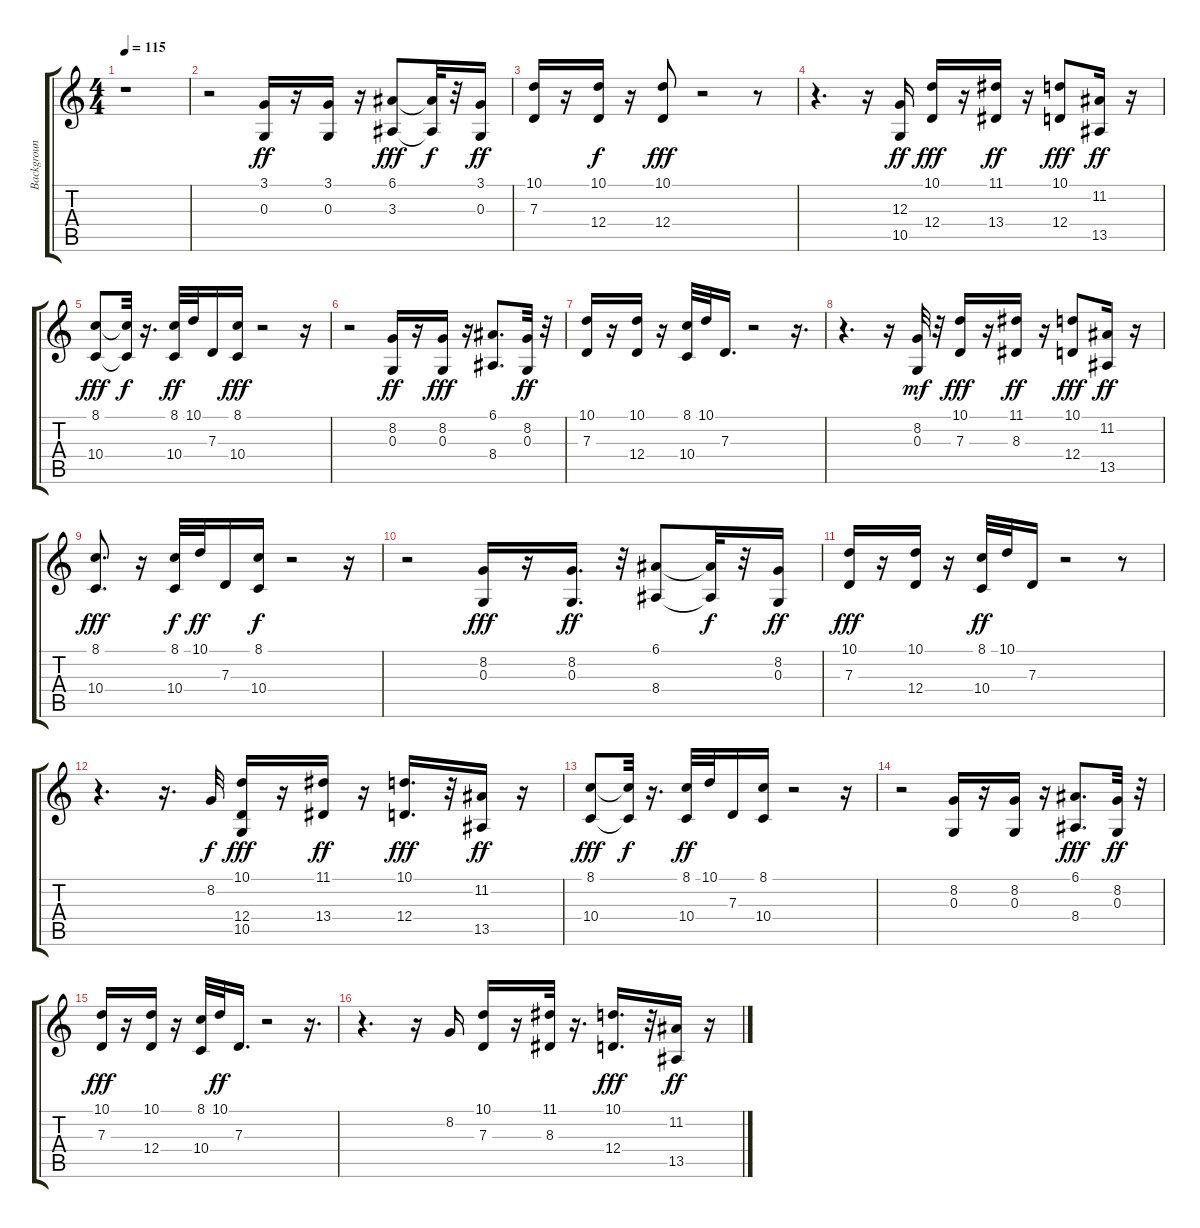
\track ("Backgroun" "Backgroun") {instrument blownbottle}
\staff {score tabs}
\tuning (E4 B3 G3 D3 A2 E2) {hide}
\ts (4 4)
\tempo 115
\clef g2
\ks c
r.1{dy f} |
r.2 (3.1 0.3).16{dy ff} r.16 (3.1 0.3).16 r.16 (6.1 3.3).8{dy fff} (6.1{t} 3.3{t}).32{dy f} r.32 (3.1 0.3).16{dy ff} |
(10.1 7.3).16 r.16 (10.1 12.4).16{dy f} r.16 (10.1 12.4).8{dy fff} r.2 r.8 |
r.4{d} r.16 (12.3 10.5).16{dy ff} (10.1 12.4).16{dy fff} r.16 (11.1 13.4).16{dy ff} r.16 (10.1 12.4).8{dy fff} (11.2 13.5).16{dy ff} r.16 |
(8.1 10.4).8{dy fff} (8.1{t} 10.4{t}).32{dy f} r.16{d} (8.1 10.4).32{dy ff} 10.1.32 7.3.16 (8.1 10.4).16{dy fff} r.2 r.16 |
r.2 (8.2 0.3).16{dy ff} r.16 (8.2 0.3).16{dy fff} r.16 (6.1 8.4).8{d} (8.2 0.3).32{dy ff} r.32 |
(10.1 7.3).16 r.16 (10.1 12.4).16 r.16 (8.1 10.4).32 10.1.32 7.3.16{d} r.2 r.16{d} |
r.4{d} r.16 (8.2 0.3).32{dy mf} r.32 (10.1 7.3).16{dy fff} r.16 (11.1 8.3).16{dy ff} r.16 (10.1 12.4).8{dy fff} (11.2 13.5).16{dy ff} r.16 |
(8.1 10.4).8{d dy fff} r.16 (8.1 10.4).32{dy f} 10.1.32{dy ff} 7.3.16 (8.1 10.4).16{dy f} r.2 r.16 |
r.2 (8.2 0.3).16{dy fff} r.16 (8.2 0.3).16{d dy ff} r.32 (6.1 8.4).8 (6.1{t} 8.4{t}).32{dy f} r.32 (8.2 0.3).16{dy ff} |
(10.1 7.3).16{dy fff} r.16 (10.1 12.4).16 r.16 (8.1 10.4).32{dy ff} 10.1.32 7.3.16 r.2 r.8 |
r.4{d} r.16{d} 8.2.32{dy f} (10.1 12.4 10.5).16{dy fff} r.16 (11.1 13.4).16{dy ff} r.16 (10.1 12.4).16{d dy fff} r.32 (11.2 13.5).16{dy ff} r.16 |
(8.1 10.4).8{dy fff} (8.1{t} 10.4{t}).32{dy f} r.16{d} (8.1 10.4).32{dy ff} 10.1.32 7.3.16 (8.1 10.4).16 r.2 r.16 |
r.2 (8.2 0.3).16 r.16 (8.2 0.3).16 r.16 (6.1 8.4).8{d dy fff} (8.2 0.3).32{dy ff} r.32 |
(10.1 7.3).16{dy fff} r.16 (10.1 12.4).16 r.16 (8.1 10.4).32 10.1.32{dy ff} 7.3.16{d} r.2 r.16{d} |
r.4{d} r.16 8.2.16 (10.1 7.3).16 r.16 (11.1 8.3).32 r.16{d} (10.1 12.4).16{d dy fff} r.32 (11.2 13.5).16{dy ff} r.16
